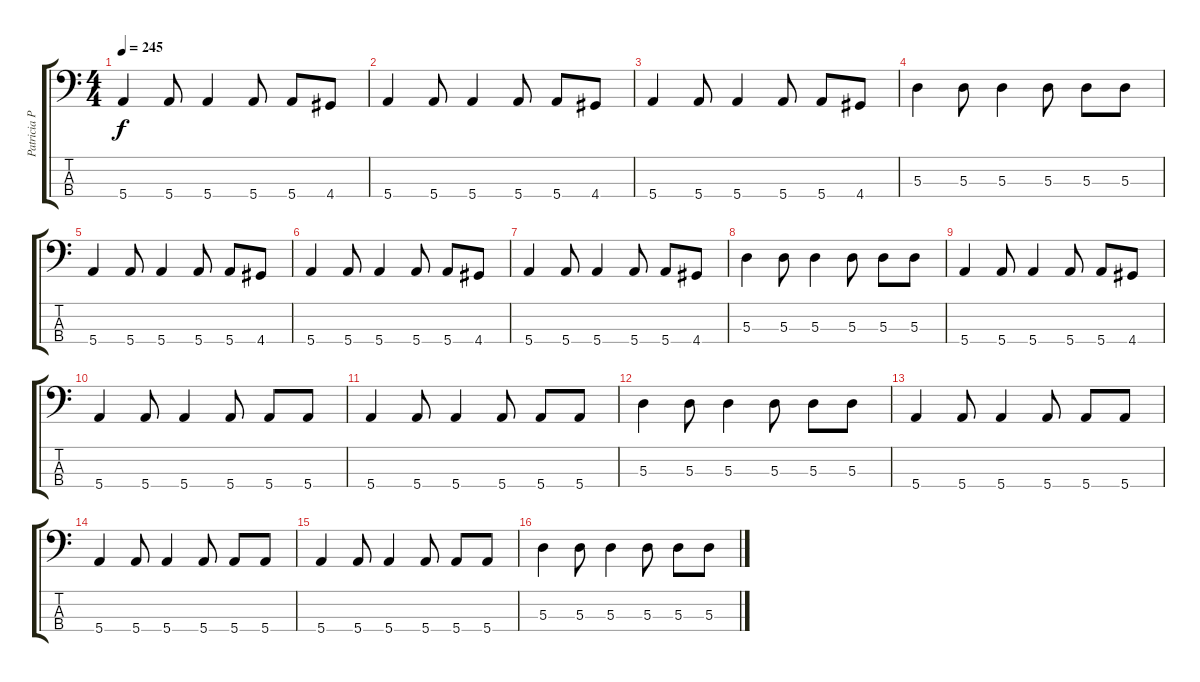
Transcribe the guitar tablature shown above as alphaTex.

\track ("Patricia Pietrafesa (Bajo)" "Patricia P") {instrument electricbassfinger}
\staff {score tabs}
\tuning (G2 D2 A1 E1) {hide}
\ts (4 4)
\tempo 245
\clef f4
\ks c
5.4.4{dy f} 5.4.8 5.4.4 5.4.8 5.4.8 4.4.8 |
5.4.4 5.4.8 5.4.4 5.4.8 5.4.8 4.4.8 |
5.4.4 5.4.8 5.4.4 5.4.8 5.4.8 4.4.8 |
5.3.4 5.3.8 5.3.4 5.3.8 5.3.8 5.3.8 |
5.4.4 5.4.8 5.4.4 5.4.8 5.4.8 4.4.8 |
5.4.4 5.4.8 5.4.4 5.4.8 5.4.8 4.4.8 |
5.4.4 5.4.8 5.4.4 5.4.8 5.4.8 4.4.8 |
5.3.4 5.3.8 5.3.4 5.3.8 5.3.8 5.3.8 |
5.4.4 5.4.8 5.4.4 5.4.8 5.4.8 4.4.8 |
5.4.4 5.4.8 5.4.4 5.4.8 5.4.8 5.4.8 |
5.4.4 5.4.8 5.4.4 5.4.8 5.4.8 5.4.8 |
5.3.4 5.3.8 5.3.4 5.3.8 5.3.8 5.3.8 |
5.4.4 5.4.8 5.4.4 5.4.8 5.4.8 5.4.8 |
5.4.4 5.4.8 5.4.4 5.4.8 5.4.8 5.4.8 |
5.4.4 5.4.8 5.4.4 5.4.8 5.4.8 5.4.8 |
5.3.4 5.3.8 5.3.4 5.3.8 5.3.8 5.3.8
